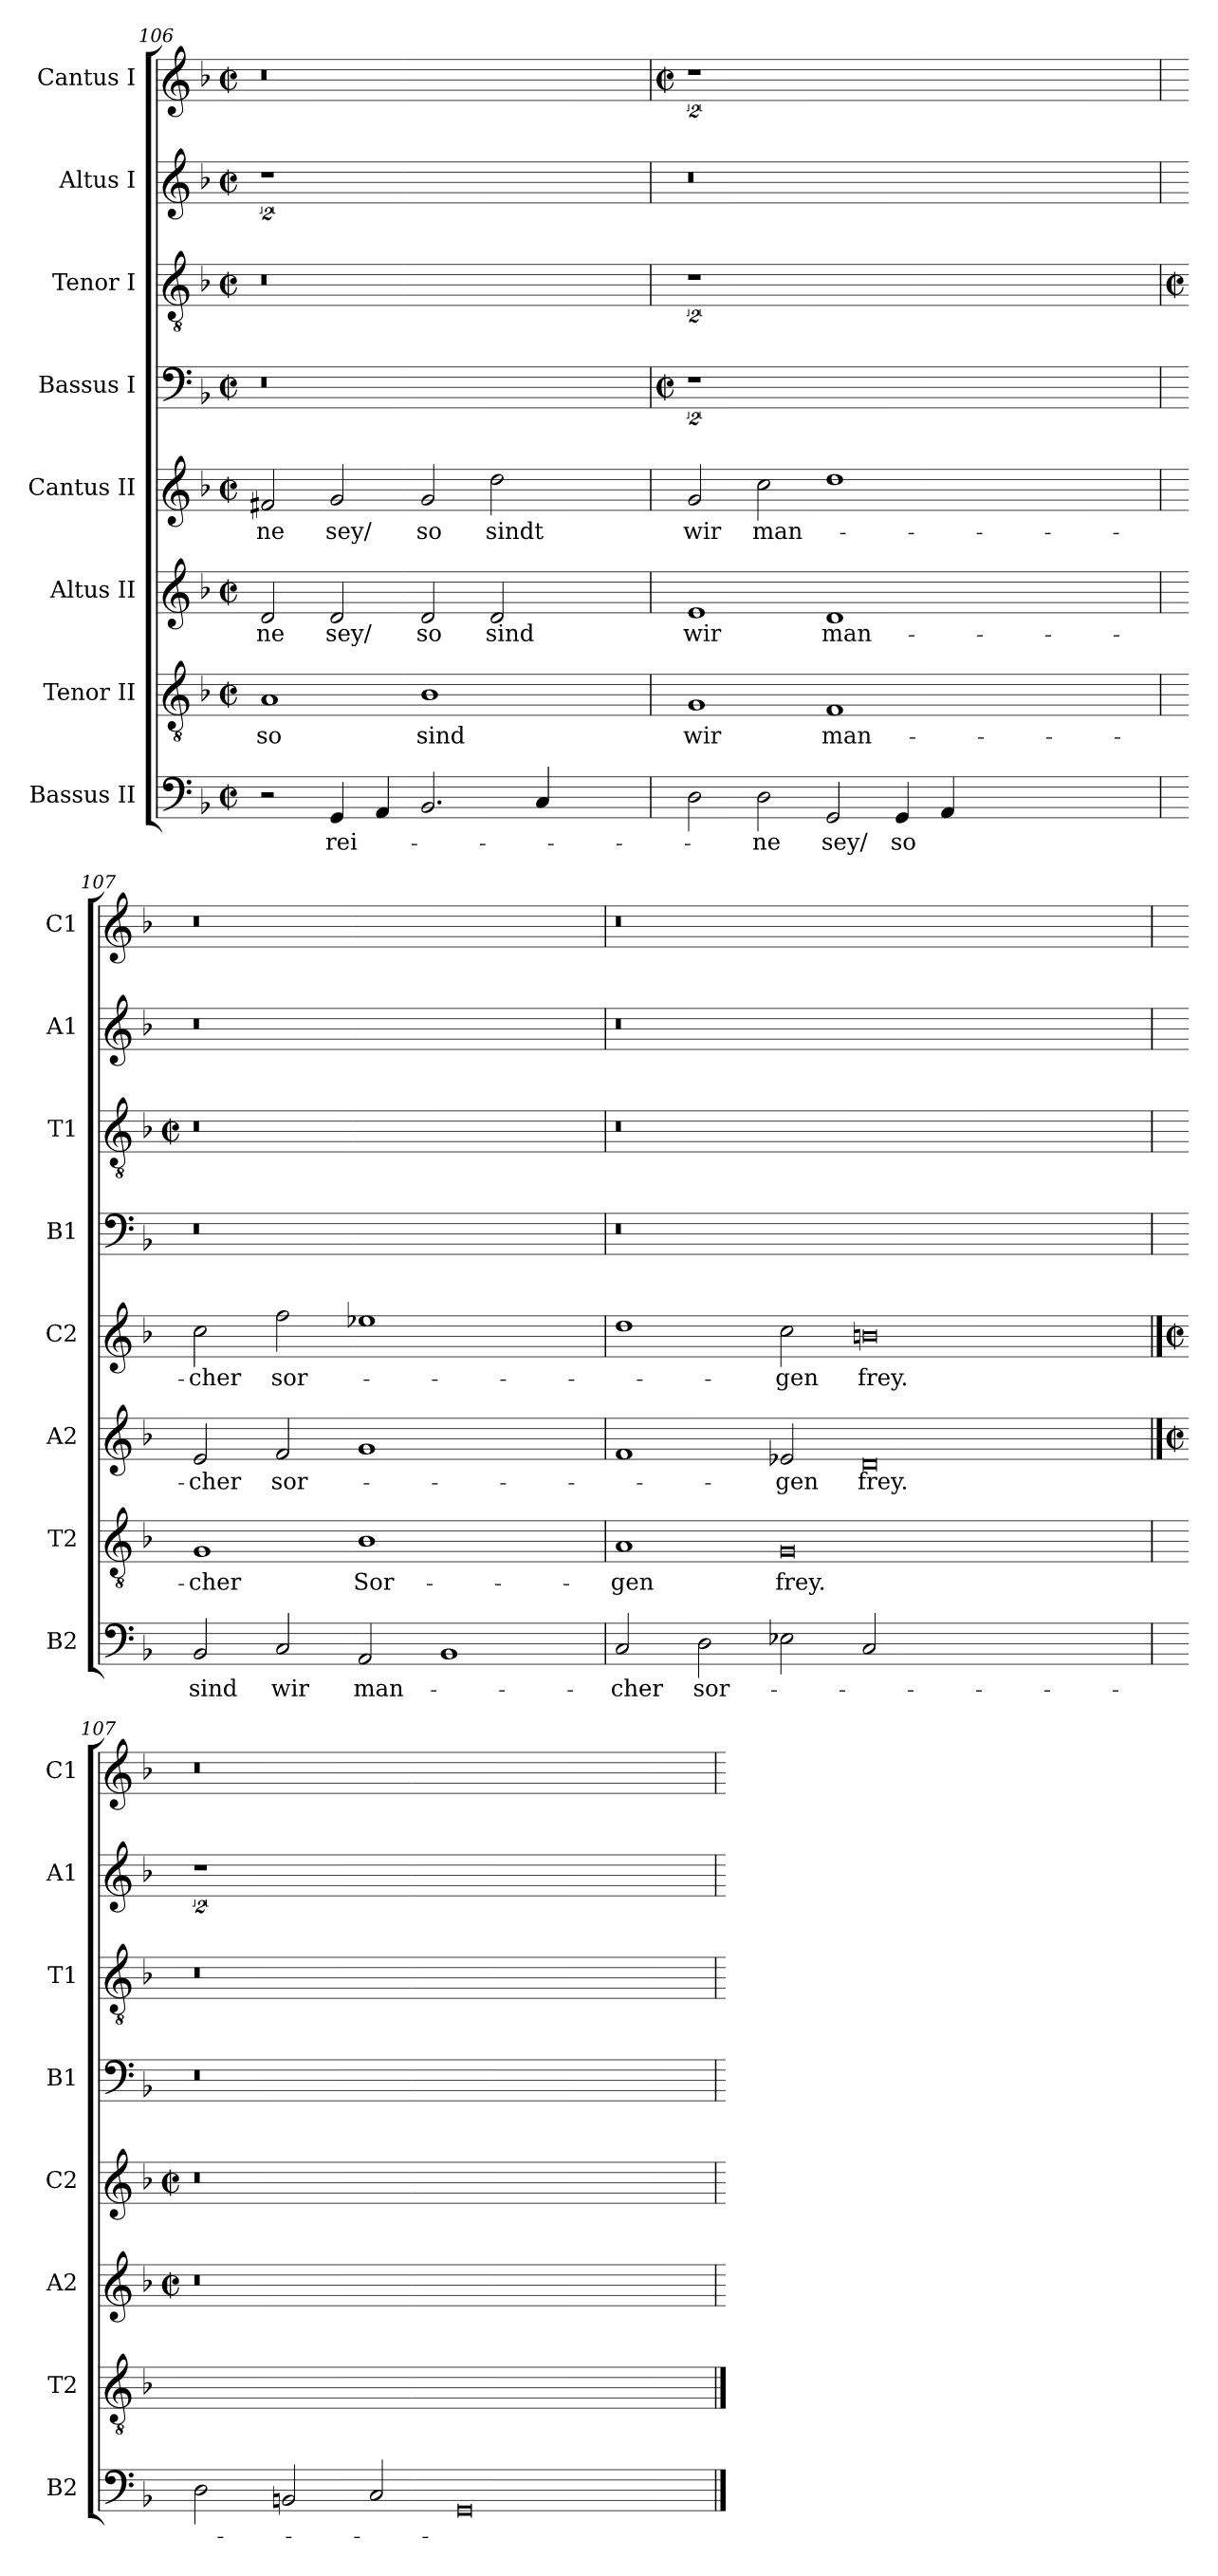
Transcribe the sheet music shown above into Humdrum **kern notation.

**kern	**text	**kern	**text	**kern	**text	**kern	**text	**kern	**kern	**kern	**kern
*part8	*part8	*part7	*part7	*part6	*part6	*part5	*part5	*part4	*part3	*part2	*part1
*staff8	*staff8	*staff7	*staff7	*staff6	*staff6	*staff5	*staff5	*staff4	*staff3	*staff2	*staff1
*I"Bassus II	*	*I"Tenor II	*	*I"Altus II	*	*I"Cantus II	*	*I"Bassus I	*I"Tenor I	*I"Altus I	*I"Cantus I
*I'B2	*	*I'T2	*	*I'A2	*	*I'C2	*	*I'B1	*I'T1	*I'A1	*I'C1
!!LO:LB:g=z
*clefF4	*	*clefGv2	*	*clefG2	*	*clefG2	*	*clefF4	*clefGv2	*clefG2	*clefG2
*k[b-]	*	*k[b-]	*	*k[b-]	*	*k[b-]	*	*k[b-]	*k[b-]	*k[b-]	*k[b-]
*F:	*	*F:	*	*F:	*	*F:	*	*F:	*F:	*F:	*F:
*M4/2	*	*M4/2	*	*M4/2	*	*M4/2	*	*M4/2	*M4/2	*M4/2	*M4/2
*met(c|)	*	*met(c|)	*	*met(c|)	*	*met(c|)	*	*met(c|)	*met(c|)	*met(c|)	*met(c|)
=106	=106	=106	=106	=106	=106	=106	=106	=106	=106	=106	=106
!	!	!	!LO:LY:b	!	!LO:LY:b	!	!LO:LY:b	!	!	!	!
2r	.	1A	so	2d	-ne	2f#X	-ne	0r	0r	2%5r	0r
!	!LO:LY:b	!	!	!	!LO:LY:b	!	!LO:LY:b	!	!	!	!
4GG	rei-	.	.	2d	sey/	2g	sey/	.	.	.	.
4AA	.	.	.	.	.	.	.	.	.	.	.
!	!	!	!LO:LY:b	!	!LO:LY:b	!	!LO:LY:b	!	!	!	!
2.BB-	.	1B-	sind	2d	so	2g	so	.	.	.	.
!	!	!	!	!	!LO:LY:b	!	!LO:LY:b	!	!	!	!
.	.	.	.	2d	sind	2dd	sindt	.	.	.	.
4C	.	.	.	.	.	.	.	.	.	.	.
2ryy	.	2ryy	.	2ryy	.	2ryy	.	2ryy	2ryy	.	2ryy
!!LO:LB:g=z
=107	=107	=107	=107	=107	=107	=107	=107	=107	=107	=107	=107
*	*	*	*	*	*	*	*	*M4/2	*	*	*M4/2
*	*	*	*	*	*	*	*	*met(c|)	*	*	*met(c|)
!	!	!	!LO:LY:b	!	!LO:LY:b	!	!LO:LY:b	!	!	!	!
2D	.	1G	wir	1e	wir	2g	wir	2%5r	2%7r	0r	2%5r
!	!LO:LY:b	!	!	!	!	!	!LO:LY:b	!	!	!	!
2D	-ne	.	.	.	.	2cc	man-	.	.	.	.
!	!LO:LY:b	!	!LO:LY:b	!	!LO:LY:b	!	!	!	!	!	!
2GG	sey/	1F	man-	1d	man-	1dd	.	.	.	.	.
!	!LO:LY:b	!	!	!	!	!	!	!	!	!	!
4GG	so	.	.	.	.	.	.	.	.	.	.
4AA	.	.	.	.	.	.	.	.	.	.	.
1.ryy	.	1.ryy	.	1.ryy	.	1.ryy	.	.	.	1.ryy	.
.	.	.	.	.	.	.	.	1ryy	.	.	1ryy
!!LO:LB:g=z
=107	=107	=107	=107	=107	=107	=107	=107	=107	=107	=107	=107
*	*	*	*	*	*	*	*	*	*M4/2	*	*
*	*	*	*	*	*	*	*	*	*met(c|)	*	*
!	!LO:LY:b	!	!LO:LY:b	!	!LO:LY:b	!	!LO:LY:b	!	!	!	!
2BB-	sind	1G	-cher	2e	-cher	2cc	-cher	0r	0r	0r	0r
!	!LO:LY:b	!	!	!	!LO:LY:b	!	!LO:LY:b	!	!	!	!
2C	wir	.	.	2f	sor-	2ff	sor-	.	.	.	.
!	!LO:LY:b	!	!LO:LY:b	!	!	!	!	!	!	!	!
2AA	man-	1B-	Sor-	1g	.	1ee-X	.	.	.	.	.
1BB-	.	.	.	.	.	.	.	.	.	.	.
.	.	2ryy	.	2ryy	.	2ryy	.	2ryy	2ryy	2ryy	2ryy
=107	=107	=107	=107	=107	=107	=107	=107	=107	=107	=107	=107
!	!LO:LY:b	!	!LO:LY:b	!	!	!	!	!	!	!	!
2C	-cher	1A	-gen	1f	.	1dd	.	0r	0r	0r	0r
!	!LO:LY:b	!	!	!	!	!	!	!	!	!	!
2D	sor-	.	.	.	.	.	.	.	.	.	.
!	!	!	!LO:LY:b	!	!LO:LY:b	!	!LO:LY:b	!	!	!	!
2E-X	.	0G	frey.	2e-X	-gen	2cc	-gen	.	.	.	.
!	!	!	!	!	!LO:LY:b	!	!LO:LY:b	!	!	!	!
2C	.	.	.	0d	frey.	0bn	frey.	.	.	.	.
1.ryy	.	.	.	.	.	.	.	1.ryy	1.ryy	1.ryy	1.ryy
.	.	2ryy	.	.	.	.	.	.	.	.	.
!!LO:LB:g=z
=107	=107	=107	=107	==107	=107	==107	=107	=107	=107	=107	=107
*	*	*	*	*M4/2	*	*M4/2	*	*	*	*	*
*	*	*	*	*met(c|)	*	*met(c|)	*	*	*	*	*
2D	.	0ryy	.	0r	.	0r	.	0r	0r	2%7r	0r
2BBn	.	.	.	.	.	.	.	.	.	.	.
2C	.	.	.	.	.	.	.	.	.	.	.
0GG	.	.	.	.	.	.	.	.	.	.	.
.	.	1.ryy	.	1.ryy	.	1.ryy	.	1.ryy	1.ryy	.	1.ryy
==	=	==	=	=	=	=	=	=	=	=	=
*-	*-	*-	*-	*-	*-	*-	*-	*-	*-	*-	*-
